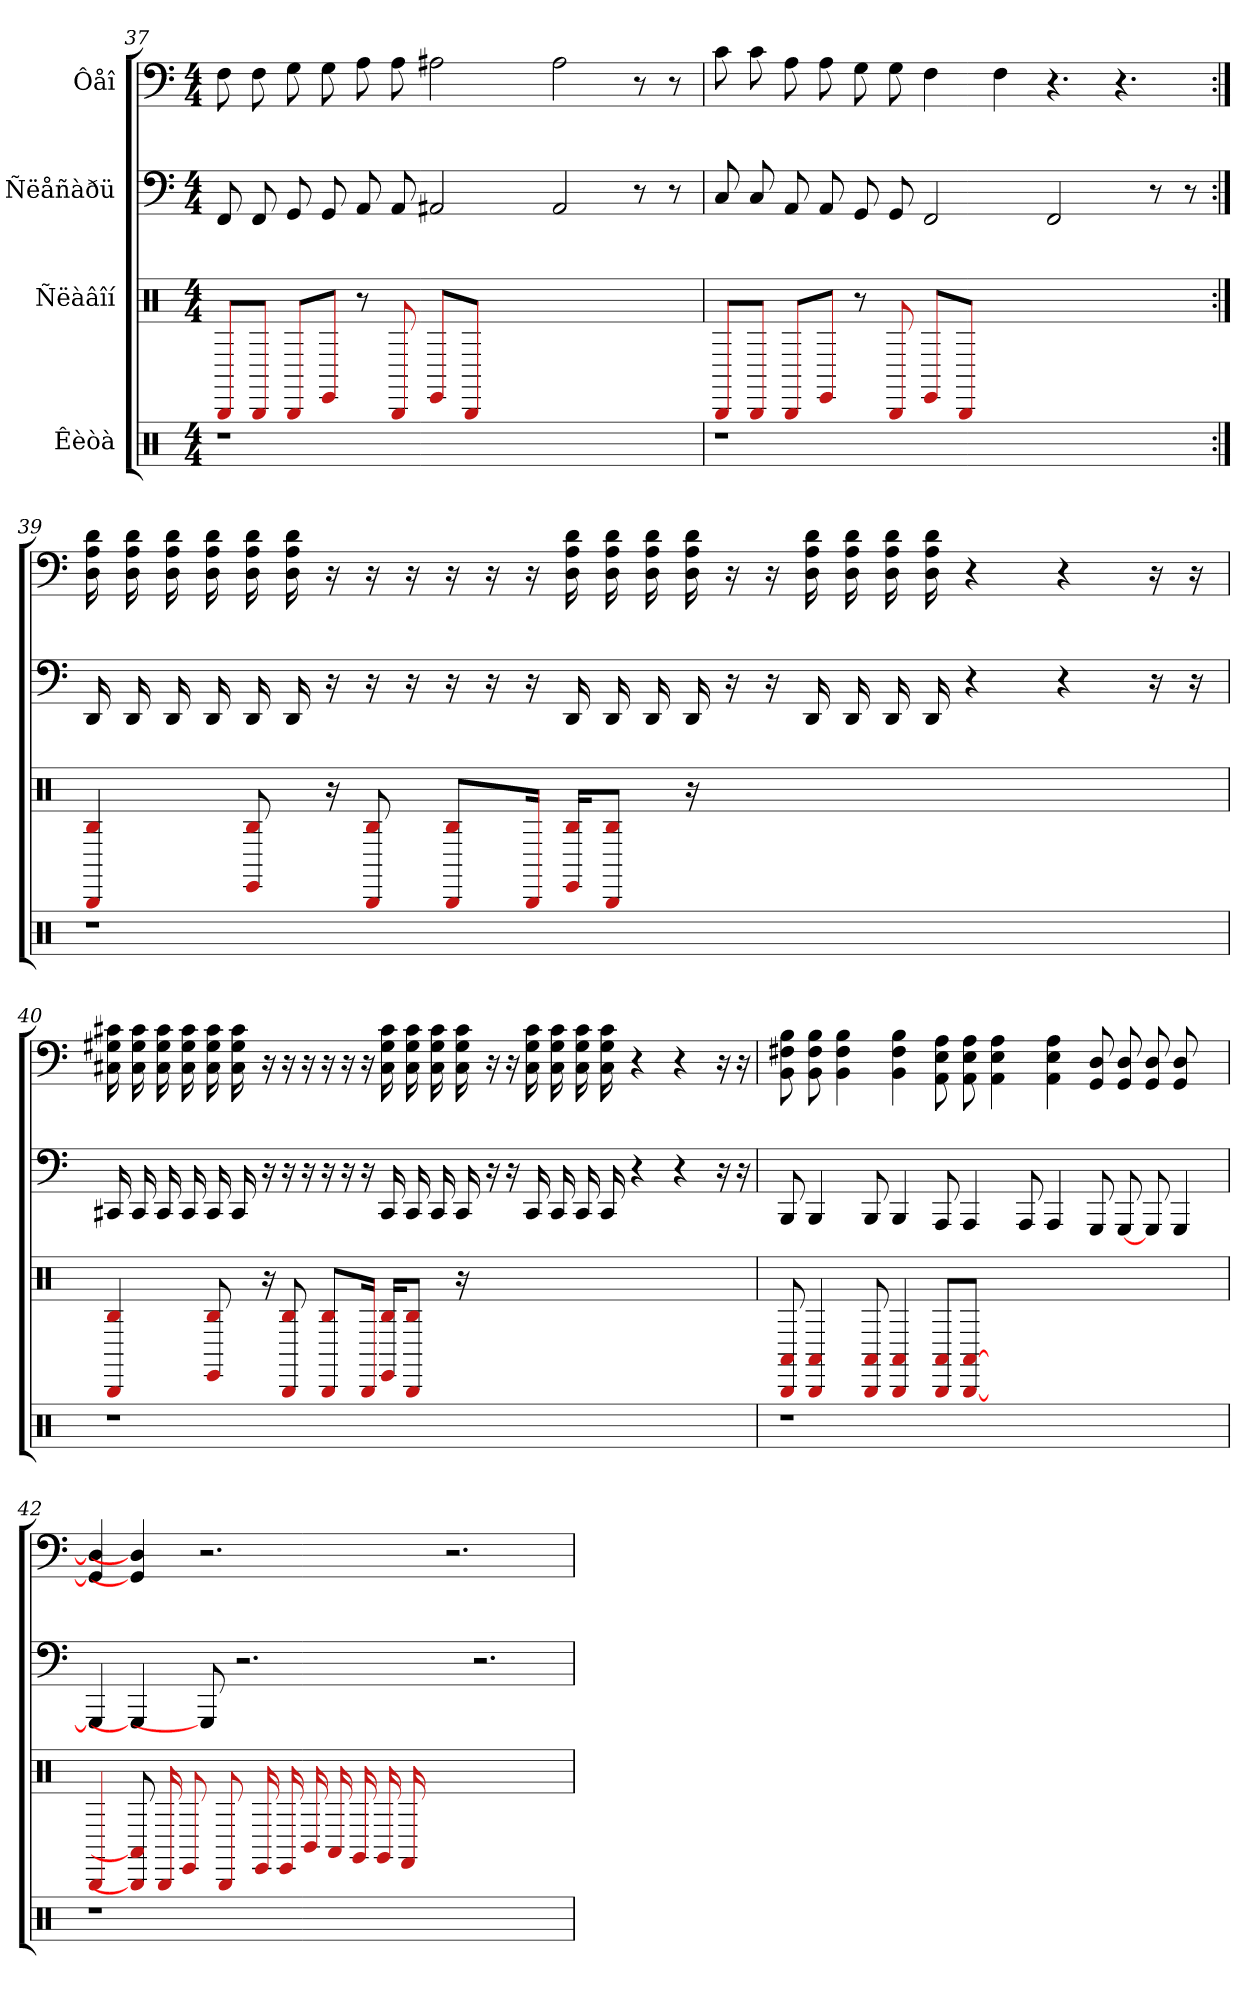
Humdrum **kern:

**kern	**kern	**kern	**kern
*part4	*part3	*part2	*part1
*staff4	*staff3	*staff2	*staff1
*I"Êèòà	*I"Ñëàâîí	*I"Ñëåñàðü	*I"Ôåî
*clefX	*clefX	*	*
*k[]	*k[]	*k[]	*k[]
*M4/4	*M4/4	*M4/4	*M4/4
=37	=37	=37	=37
1r	8BBB/L	8FF	8F
.	8BBB/J	8FF	8F
.	8BBB/L	8GG	8G
.	8EE/J	8GG	8G
.	8r	8AA	8A
.	8BBB	8AA	8A
.	8EE/L	2AA#	2A#
.	8BBB/J	.	.
1ryy	1ryy	.	.
.	.	2AA#	2A#
.	.	8r	8r
.	.	8r	8r
=38	=38	=38	=38
1r	8BBB/L	8C	8c
.	8BBB/J	8C	8c
.	8BBB/L	8AA	8A
.	8EE/J	8AA	8A
.	8r	8GG	8G
.	8BBB	8GG	8G
.	8EE/L	2FF	4F
.	8BBB/J	.	.
1ryy	1ryy	.	4F
.	.	2FF	4.r
.	.	.	4.r
.	.	8r	.
.	.	8r	.
=39:|!	=39:|!	=39:|!	=39:|!
1r	4B 4BBB	16DD	16d 16A 16D
.	.	16DD	16d 16A 16D
.	.	16DD	16d 16A 16D
.	.	16DD	16d 16A 16D
.	8B 8EE	16DD	16d 16A 16D
.	.	16DD	16d 16A 16D
.	16r	16r	16r
.	8B 8BBB	16r	16r
.	.	16r	16r
.	8B/ 8BBB/L	16r	16r
.	.	16r	16r
.	16BBB/Jk	16r	16r
.	16B/ 16EE/KL	16DD	16d 16A 16D
.	8B/ 8BBB/J	16DD	16d 16A 16D
.	.	16DD	16d 16A 16D
.	16r	16DD	16d 16A 16D
1ryy	1ryy	16r	16r
.	.	16r	16r
.	.	16DD	16d 16A 16D
.	.	16DD	16d 16A 16D
.	.	16DD	16d 16A 16D
.	.	16DD	16d 16A 16D
.	.	4r	4r
.	.	4r	4r
.	.	16r	16r
.	.	16r	16r
=40	=40	=40	=40
1r	4B 4BBB	16CC#	16c# 16G# 16C#
.	.	16CC#	16c# 16G# 16C#
.	.	16CC#	16c# 16G# 16C#
.	.	16CC#	16c# 16G# 16C#
.	8B 8EE	16CC#	16c# 16G# 16C#
.	.	16CC#	16c# 16G# 16C#
.	16r	16r	16r
.	8B 8BBB	16r	16r
.	.	16r	16r
.	8B/ 8BBB/L	16r	16r
.	.	16r	16r
.	16BBB/Jk	16r	16r
.	16B/ 16EE/KL	16CC#	16c# 16G# 16C#
.	8B/ 8BBB/J	16CC#	16c# 16G# 16C#
.	.	16CC#	16c# 16G# 16C#
.	16r	16CC#	16c# 16G# 16C#
1ryy	1ryy	16r	16r
.	.	16r	16r
.	.	16CC#	16c# 16G# 16C#
.	.	16CC#	16c# 16G# 16C#
.	.	16CC#	16c# 16G# 16C#
.	.	16CC#	16c# 16G# 16C#
.	.	4r	4r
.	.	4r	4r
.	.	16r	16r
.	.	16r	16r
=41	=41	=41	=41
1r	8AA# 8BBB	8BBB	8B 8F# 8BB
.	4AA# 4BBB	4BBB	8B 8F# 8BB
.	.	.	4B 4F# 4BB
.	8AA# 8BBB	8BBB	.
.	4AA# 4BBB	4BBB	4B 4F# 4BB
.	8AA#/ 8BBB/L	8AAA	8A 8E 8AA
.	[8AA#/ [8BBB/J	4AAA	8A 8E 8AA
1ryy	1ryy	.	4A 4E 4AA
.	.	8AAA	.
.	.	4AAA	4A 4E 4AA
.	.	8GGG	8D 8GG
.	.	[8GGG	8D 8GG
.	.	8GGG	8D 8GG
.	.	4GGG	8D 8GG
8ryy	8ryy	.	8ryy
=42	=42	=42	=42
1r	4BBB	4GGG]	4D] 4GG]
.	8AA#] 8BBB]	4GGG]	4D] 4GG]
.	16BBB	.	.
.	8EE	.	.
.	.	8GGG]	2.r
.	8BBB	.	.
.	.	2.r	.
.	16EE	.	.
.	16EE	.	.
.	16BB	.	.
.	16AA	.	.
.	16GG	.	.
1ryy	16GG	.	.
.	16FF	.	.
.	1ryy	.	.
.	.	.	2.r
.	.	2.r	.
8ryy	.	.	8ryy
=	=	=	=
*-	*-	*-	*-
